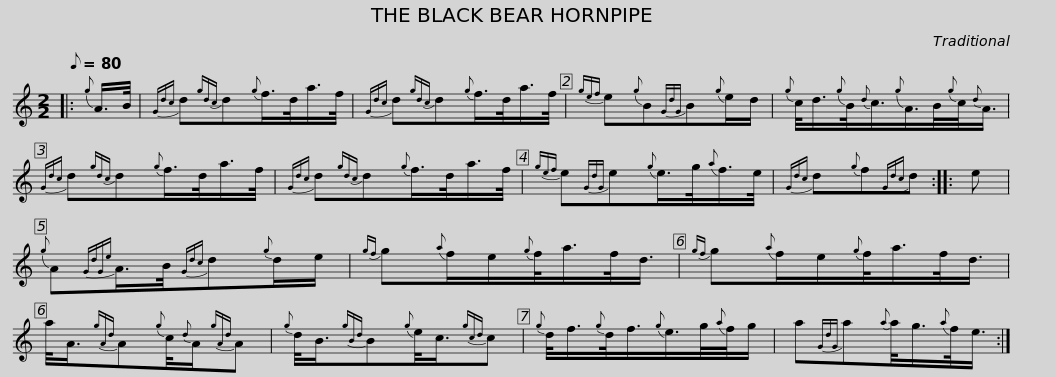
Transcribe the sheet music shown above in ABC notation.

X:1
L:1/8
Q:1/8=80
M:2/2
I:linebreak $
K:C
V:1 treble
V:1
|:{g} A/>B/ |{Gdc} d{gdc}d{g}f/>d/a/>f/ |{Gdc} d{gdc}d{g}f/>d/a/>f/ |${gef} e{g}B{GdG}B{g}e/d/ |{g} c/<d/{g}B/4{d}c3/4{g}A/>B/{g}c/4{d}A3/4 | %5
{Gdc} d{gdc}d{g}f/>d/a/>f/ |${Gdc} d{gdc}d{g}f/>d/a/>f/ |{gef} e{GdG}e{g}e/>g/{a}f/>e/ |{Gdc} d{g}f{Gdc}d ::$ e | %10
{g} A{GdGe}A/>B/{Gdc}d{g}d/e/ |{gf} g{a}f/e/{g}f/<a/f/<d/ |{gf} g{a}f/e/{g}f/<a/f/<d/ |$ a/<A/{gAd}A{g}c/4{d}A/{gAd}A |{g} d/<B/{gBd}B{g}e/<c/{gcd}c | %15
{g} d/<f/{g}d/<f/{g}e/>g/{a}f/4g/ |$ a{GdG}a{a}a/<g/{a}f/<e/ :| %17
